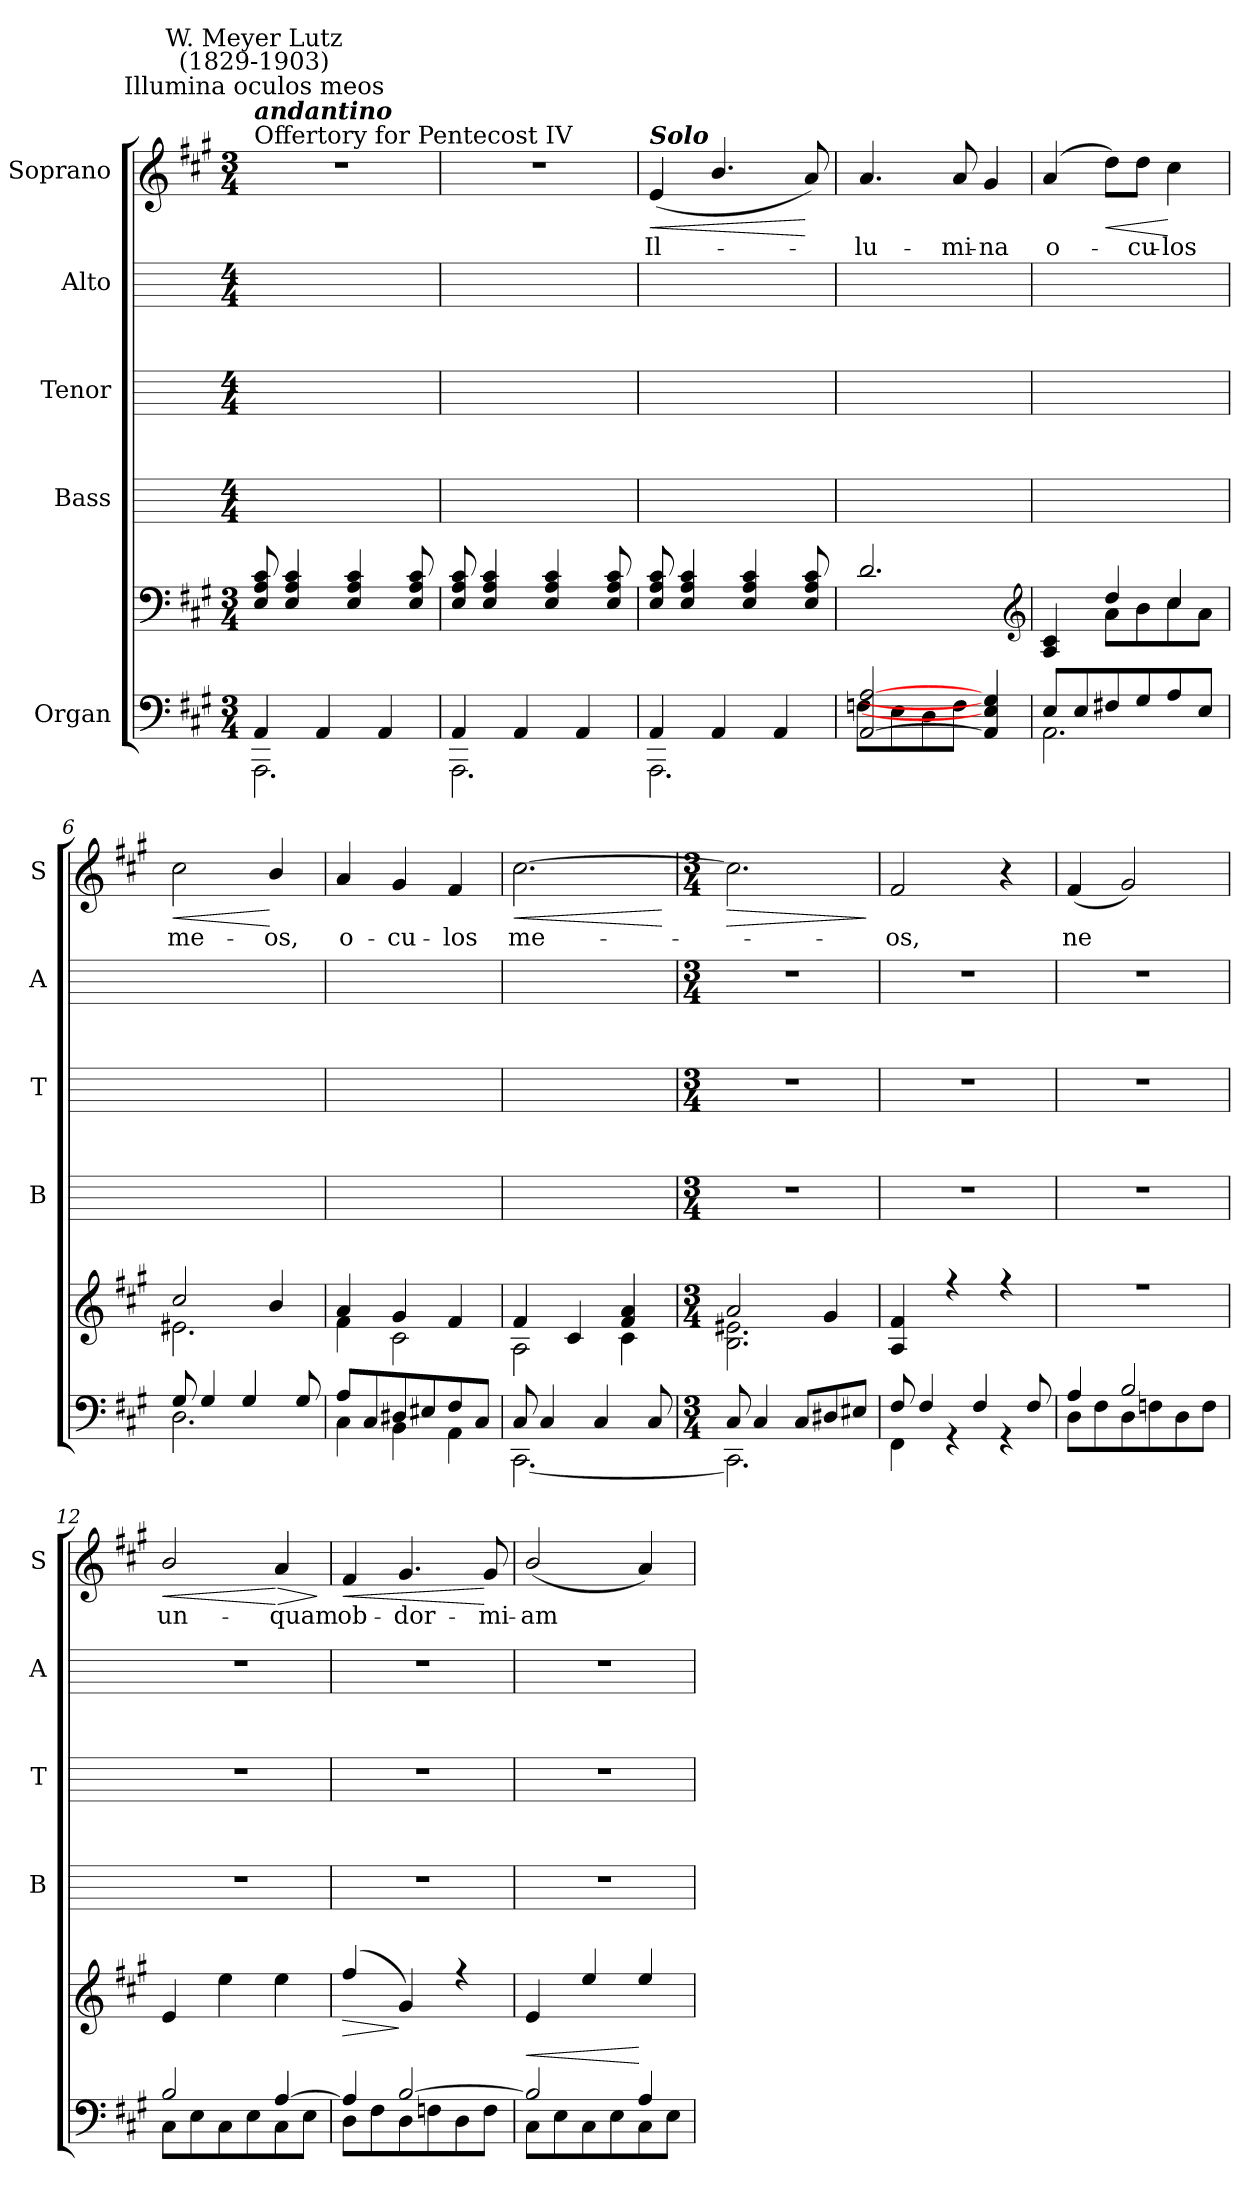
**kern	**kern	**dynam	**kern	**kern	**kern	**kern	**text	**dynam
*part5	*part5	*part5	*part4	*part3	*part2	*part1	*part1	*part1
*staff6	*staff5	*staff5/6	*staff4	*staff3	*staff2	*staff1	*staff1	*staff1
*I"Organ	*	*	*I"Bass	*I"Tenor	*I"Alto	*I"Soprano	*	*
*	*	*	*I'B	*I'T	*I'A	*I'S	*	*
*clefF4	*clefF4	*	*	*	*	*clefG2	*	*
*k[f#c#g#]	*k[f#c#g#]	*	*	*	*	*k[f#c#g#]	*	*
*A:	*A:	*	*	*	*	*A:	*	*
*M3/4	*M3/4	*	*M4/4	*M4/4	*M4/4	*M3/4	*	*
=1	=1	=1	=1	=1	=1	=1	=1	=1
*^	*^	*	*	*	*	*	*	*
!	!	!	!	!	!	!	!	!LO:TX:a:t=Offertory for Pentecost IV	!	!
!	!	!	!	!	!	!	!	!LO:TX:a:Bi:t=andantino	!	!
!	!	!	!	!	!	!	!	!LO:TX:a:cj:t=Illumina oculos meos	!	!
!	!	!	!	!	!	!	!	!LO:TX:a:cj:t=W. Meyer Lutz\n(1829-1903)	!	!
!	!	!	!LO:N:vis=1	!	!	!	!	!LO:N:vis=1	!	!
4AA/	2.AAA\	8E 8A 8c#	2.ryy	.	2.r	2.r	2.r	2.r	.	.
.	.	4E 4A 4c#	.	.	.	.	.	.	.	.
4AA/	.	.	.	.	.	.	.	.	.	.
.	.	4E 4A 4c#	.	.	.	.	.	.	.	.
4AA/	.	.	.	.	.	.	.	.	.	.
.	.	8E 8A 8c#	.	.	.	.	.	.	.	.
=2	=2	=2	=2	=2	=2	=2	=2	=2	=2	=2
!	!	!	!LO:N:vis=1	!	!	!	!	!LO:N:vis=1	!	!
4AA/	2.AAA\	8E 8A 8c#	2.ryy	.	2.r	2.r	2.r	2.r	.	.
.	.	4E 4A 4c#	.	.	.	.	.	.	.	.
4AA/	.	.	.	.	.	.	.	.	.	.
.	.	4E 4A 4c#	.	.	.	.	.	.	.	.
4AA/	.	.	.	.	.	.	.	.	.	.
.	.	8E 8A 8c#	.	.	.	.	.	.	.	.
=3	=3	=3	=3	=3	=3	=3	=3	=3	=3	=3
!	!	!	!	!	!	!	!	!LO:TX:a:Bi:t=Solo	!	!
!	!	!	!LO:N:vis=1	!	!	!	!	!	!LO:LY:b	!LO:HP:b
4AA/	2.AAA\	8E 8A 8c#	2.ryy	.	2.r	2.r	2.r	(<4e	Il-	<
.	.	4E 4A 4c#	.	.	.	.	.	.	.	.
4AA/	.	.	.	.	.	.	.	4.b/	.	.
.	.	4E 4A 4c#	.	.	.	.	.	.	.	.
4AA/	.	.	.	.	.	.	.	.	.	.
.	.	8E 8A 8c#	.	.	.	.	.	8a)	.	[
=4	=4	=4	=4	=4	=4	=4	=4	=4	=4	=4
!	!	!	!LO:N:vis=1	!	!	!	!	!	!LO:LY:b	!
[2AA/ [2A/	8Fn\L	2.d	2.ryy	.	2.r	2.r	2.r	4.a	lu-	.
.	8E\	.	.	.	.	.	.	.	.	.
.	8D\	.	.	.	.	.	.	.	.	.
!	!	!	!	!	!	!	!	!	!LO:LY:b	!
.	8F\J	.	.	.	.	.	.	8a	-mi-	.
!	!	!	!	!	!	!	!	!	!LO:LY:b	!
4AA/] 4E/] 4G#/]	4ryy	.	.	.	.	.	.	4g#	-na	.
*	*	*clefG2	*	*	*	*	*	*	*	*
=5	=5	=5	=5	=5	=5	=5	=5	=5	=5	=5
!	!	!	!	!	!	!	!	!	!LO:LY:b	!
8E/L	2.AA\	4A 4c#	4ryy	.	2.r	2.r	2.r	(<4a	o-	.
8E/	.	.	.	.	.	.	.	.	.	.
!	!	!	!	!	!	!	!	!	!	!LO:HP:b
8F#X/	.	4dd/	8a\L	.	.	.	.	8dd\L)	.	<
!	!	!	!	!	!	!	!	!	!LO:LY:b	!
8G#/	.	.	8b\	.	.	.	.	8dd\J	cu-	.
!	!	!	!	!	!	!	!	!	!LO:LY:b	!
8A/	.	4cc#/	8cc#\	.	.	.	.	4cc#	-los	[
8E/J	.	.	8a\J	.	.	.	.	.	.	.
=6	=6	=6	=6	=6	=6	=6	=6	=6	=6	=6
!	!	!	!	!	!	!	!	!	!LO:LY:b	!LO:HP:b
8G#/	2.D\	2cc#/	2.e#X\	.	2.r	2.r	2.r	2cc#	me-	<
4G#/	.	.	.	.	.	.	.	.	.	.
4G#/	.	.	.	.	.	.	.	.	.	.
!	!	!	!	!	!	!	!	!	!LO:LY:b	!
.	.	4b/	.	.	.	.	.	4b/	-os,	[
8G#/	.	.	.	.	.	.	.	.	.	.
=7	=7	=7	=7	=7	=7	=7	=7	=7	=7	=7
!	!	!	!	!	!	!	!	!	!LO:LY:b	!
8A/L	4C#\	4a	4f#\	.	2.r	2.r	2.r	4a	o-	.
8C#/	.	.	.	.	.	.	.	.	.	.
!	!	!	!	!	!	!	!	!	!LO:LY:b	!
8D#X/	4BB\	4g#	2c#\	.	.	.	.	4g#	-cu-	.
8E#X/	.	.	.	.	.	.	.	.	.	.
!	!	!	!	!	!	!	!	!	!LO:LY:b	!
8F#/	4AA\	4f#	.	.	.	.	.	4f#	-los	.
8C#/J	.	.	.	.	.	.	.	.	.	.
=8	=8	=8	=8	=8	=8	=8	=8	=8	=8	=8
!	!	!	!	!	!	!	!	!	!LO:LY:b	!LO:HP:b
8C#/	[2.CC#\	4f#	2A\	.	2.r	2.r	2.r	[2.cc#	me-	<
4C#/	.	.	.	.	.	.	.	.	.	.
.	.	4c#	.	.	.	.	.	.	.	.
4C#/	.	.	.	.	.	.	.	.	.	.
.	.	4f# 4a	4c#\	.	.	.	.	.	.	.
8C#/	.	.	.	.	.	.	.	.	.	.
*v	*v	*	*	*	*	*	*	*	*	*
*	*v	*v	*	*	*	*	*	*	*
.	.	.	.	.	.	.	.	[
!!LO:LB:g=z
=9	=9	=9	=9	=9	=9	=9	=9	=9
*M3/4	*M3/4	*	*M3/4	*M3/4	*M3/4	*M3/4	*	*
*^	*^	*	*	*	*	*	*	*
!	!	!	!	!	!	!	!	!	!	!LO:HP:b
8C#/	2.CC#\]	2a	2.B\ 2.e#X\	.	2.r	2.r	2.r	2.cc#]	.	>
4C#/	.	.	.	.	.	.	.	.	.	.
8C#/L	.	.	.	.	.	.	.	.	.	.
8D#X/	.	4g#	.	.	.	.	.	.	.	.
8E#X/J	.	.	.	.	.	.	.	.	.	.
*v	*v	*	*	*	*	*	*	*	*	*
*	*v	*v	*	*	*	*	*	*	*
.	.	.	.	.	.	.	.	]
=10	=10	=10	=10	=10	=10	=10	=10	=10
*^	*^	*	*	*	*	*	*	*
!	!	!	!LO:N:vis=1	!	!	!	!	!	!LO:LY:b	!
8F#/	4FF#\	4A 4f#	2.ryy	.	2.r	2.r	2.r	2f#	os,	.
4F#/	.	.	.	.	.	.	.	.	.	.
.	4r	4r	.	.	.	.	.	.	.	.
4F#/	.	.	.	.	.	.	.	.	.	.
.	4r	4r	.	.	.	.	.	4r	.	.
8F#/	.	.	.	.	.	.	.	.	.	.
=11	=11	=11	=11	=11	=11	=11	=11	=11	=11	=11
!	!	!LO:N:vis=1	!LO:N:vis=1	!	!	!	!	!	!LO:LY:b	!
4A/	8D\L	2.r	2.ryy	.	2.r	2.r	2.r	(<4f#	ne	.
.	8F#\	.	.	.	.	.	.	.	.	.
2B/	8D\	.	.	.	.	.	.	2g#)	.	.
.	8Fn\	.	.	.	.	.	.	.	.	.
.	8D\	.	.	.	.	.	.	.	.	.
.	8F\J	.	.	.	.	.	.	.	.	.
=12	=12	=12	=12	=12	=12	=12	=12	=12	=12	=12
!	!	!	!LO:N:vis=1	!LO:HP:b	!	!	!	!	!LO:LY:b	!LO:HP:b
2B/	8C#\L	4e	2.ryy	<	2.r	2.r	2.r	2b/	un-	<
.	8E\	.	.	.	.	.	.	.	.	.
.	8C#\	4ee	.	.	.	.	.	.	.	.
.	8E\	.	.	.	.	.	.	.	.	.
!	!	!	!	!	!	!	!	!	!LO:LY:b	!LO:HP:n=1:b
[4A/	8C#\	4ee	.	[	.	.	.	4a	-quam	[ >
.	8E\J	.	.	.	.	.	.	.	.	.
*v	*v	*	*	*	*	*	*	*	*	*
*	*v	*v	*	*	*	*	*	*	*
.	.	.	.	.	.	.	.	]
=13	=13	=13	=13	=13	=13	=13	=13	=13
*^	*^	*	*	*	*	*	*	*
!	!	!	!LO:N:vis=1	!LO:HP:b	!	!	!	!	!LO:LY:b	!LO:HP:b
4A/]	8D\L	(4ff#	2.ryy	>	2.r	2.r	2.r	4f#	ob-	<
.	8F#\	.	.	.	.	.	.	.	.	.
!	!	!	!	!	!	!	!	!	!LO:LY:b	!
[2B/	8D\	4g#)	.	]	.	.	.	4.g#	-dor-	.
.	8Fn\	.	.	.	.	.	.	.	.	.
.	8D\	4r	.	.	.	.	.	.	.	.
!	!	!	!	!	!	!	!	!	!LO:LY:b	!
.	8F\J	.	.	.	.	.	.	8g#	-mi-	[
=14	=14	=14	=14	=14	=14	=14	=14	=14	=14	=14
!	!	!	!LO:N:vis=1	!LO:HP:b	!	!	!	!	!LO:LY:b	!
2B/]	8C#\L	4e	2.ryy	<	2.r	2.r	2.r	(<2b/	-am	.
.	8E\	.	.	.	.	.	.	.	.	.
.	8C#\	4ee	.	.	.	.	.	.	.	.
.	8E\	.	.	.	.	.	.	.	.	.
4A/	8C#\	4ee	.	[	.	.	.	4a)	.	.
.	8E\J	.	.	.	.	.	.	.	.	.
*v	*v	*	*	*	*	*	*	*	*	*
*	*v	*v	*	*	*	*	*	*	*
=	=	=	=	=	=	=	=	=
*-	*-	*-	*-	*-	*-	*-	*-	*-
